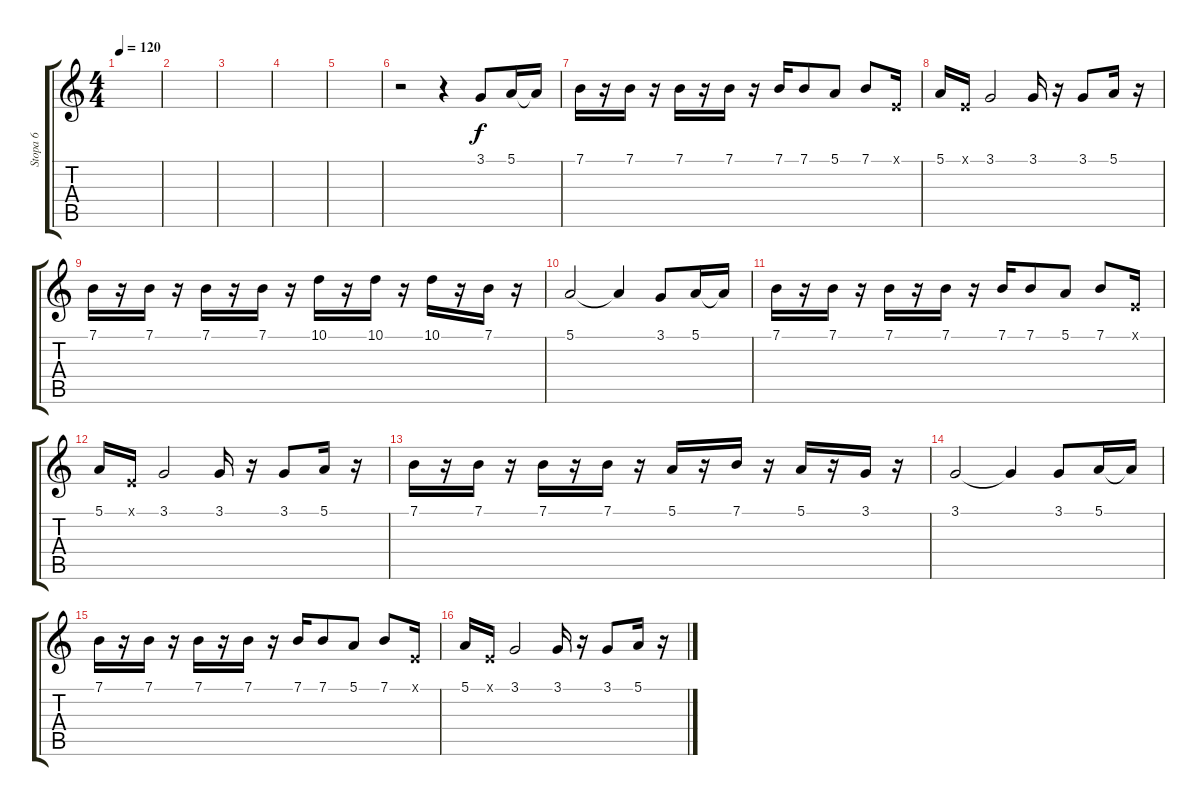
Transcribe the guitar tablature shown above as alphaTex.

\track ("Stopa 6" "Stopa 6") {instrument clarinet}
\staff {score tabs}
\tuning (E4 B3 G3 D3 A2 E2) {hide}
\ts (4 4)
\tempo 120
\clef g2
\ks c
|
|
|
|
|
r.2 r.4 3.1.8 5.1.16 5.1{t}.16 |
7.1.16 r.16 7.1.16 r.16 7.1.16 r.16 7.1.16 r.16 7.1.16 7.1.8 5.1.8 7.1.8 0.1{x}.16 |
5.1.16 0.1{x}.16 3.1.2 3.1.16 r.16 3.1.8 5.1.16 r.16 |
7.1.16 r.16 7.1.16 r.16 7.1.16 r.16 7.1.16 r.16 10.1.16 r.16 10.1.16 r.16 10.1.16 r.16 7.1.16 r.16 |
5.1.2 5.1{t}.4 3.1.8 5.1.16 5.1{t}.16 |
7.1.16 r.16 7.1.16 r.16 7.1.16 r.16 7.1.16 r.16 7.1.16 7.1.8 5.1.8 7.1.8 0.1{x}.16 |
5.1.16 0.1{x}.16 3.1.2 3.1.16 r.16 3.1.8 5.1.16 r.16 |
7.1.16 r.16 7.1.16 r.16 7.1.16 r.16 7.1.16 r.16 5.1.16 r.16 7.1.16 r.16 5.1.16 r.16 3.1.16 r.16 |
3.1.2 3.1{t}.4 3.1.8 5.1.16 5.1{t}.16 |
7.1.16 r.16 7.1.16 r.16 7.1.16 r.16 7.1.16 r.16 7.1.16 7.1.8 5.1.8 7.1.8 0.1{x}.16 |
5.1.16 0.1{x}.16 3.1.2 3.1.16 r.16 3.1.8 5.1.16 r.16
